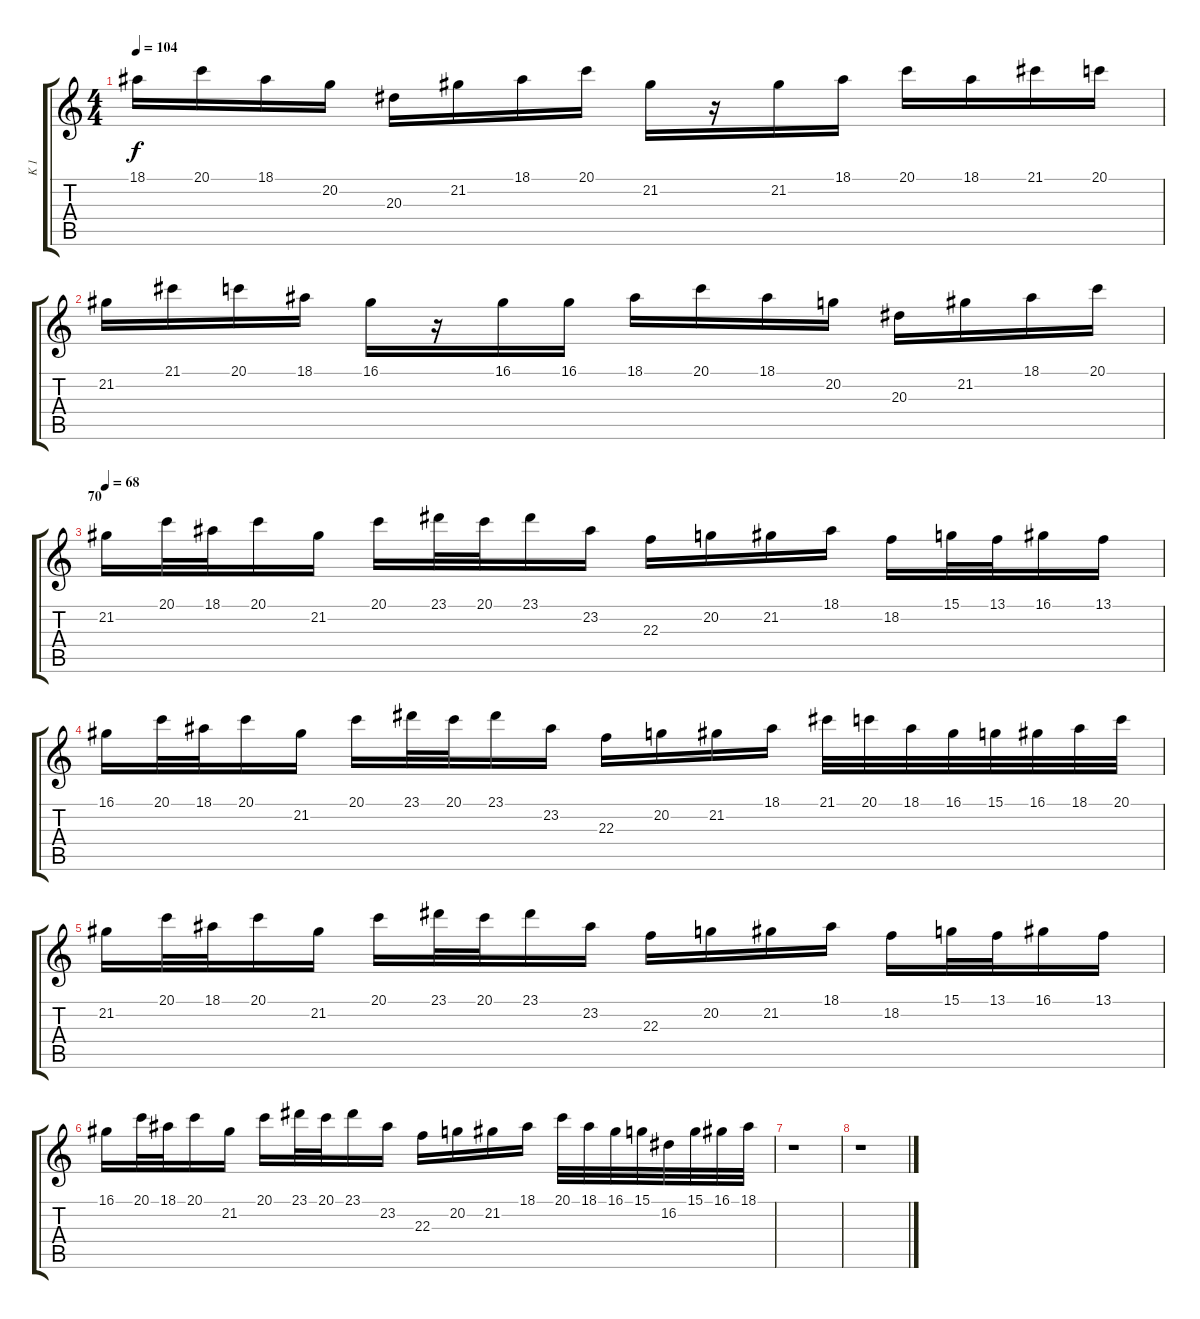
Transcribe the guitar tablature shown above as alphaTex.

\track ("K 1" "K 1") {instrument stringensemble1}
\staff {score tabs}
\tuning (E4 B3 G3 D3 A2 E2) {hide}
\ts (4 4)
\tempo 104
\clef g2
\ks c
18.1.16{dy f} 20.1.16 18.1.16 20.2.16 20.3.16 21.2.16 18.1.16 20.1.16 21.2.16 r.16 21.2.16 18.1.16 20.1.16 18.1.16 21.1.16 20.1.16 |
21.2.16 21.1.16 20.1.16 18.1.16 16.1.16 r.16 16.1.16 16.1.16 18.1.16 20.1.16 18.1.16 20.2.16 20.3.16 21.2.16 18.1.16 20.1.16 |
\section ("" "70")
\tempo 68
21.2.16 20.1.32 18.1.32 20.1.16 21.2.16 20.1.16 23.1.32 20.1.32 23.1.16 23.2.16 22.3.16 20.2.16 21.2.16 18.1.16 18.2.16 15.1.32 13.1.32 16.1.16 13.1.16 |
16.1.16 20.1.32 18.1.32 20.1.16 21.2.16 20.1.16 23.1.32 20.1.32 23.1.16 23.2.16 22.3.16 20.2.16 21.2.16 18.1.16 21.1.32 20.1.32 18.1.32 16.1.32 15.1.32 16.1.32 18.1.32 20.1.32 |
21.2.16 20.1.32 18.1.32 20.1.16 21.2.16 20.1.16 23.1.32 20.1.32 23.1.16 23.2.16 22.3.16 20.2.16 21.2.16 18.1.16 18.2.16 15.1.32 13.1.32 16.1.16 13.1.16 |
16.1.16 20.1.32 18.1.32 20.1.16 21.2.16 20.1.16 23.1.32 20.1.32 23.1.16 23.2.16 22.3.16 20.2.16 21.2.16 18.1.16 20.1.32 18.1.32 16.1.32 15.1.32 16.2.32 15.1.32 16.1.32 18.1.32 |
\section ("" "")
r.1 |
r.1
